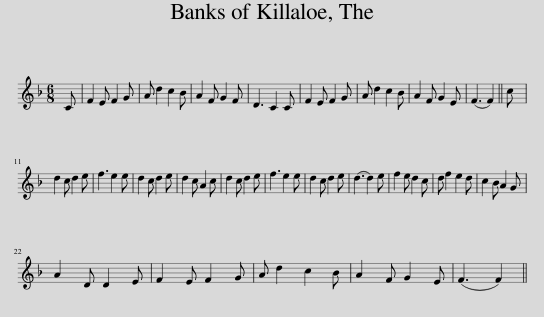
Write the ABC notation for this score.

X:1
L:1/8
M:6/8
I:linebreak $
K:F
V:1 treble
V:1
 C | F2 E F2 G | A d2 c2 B | A2 F G2 F | D3 C2 C | %5
 F2 E F2 G | A d2 c2 B | A2 F G2 E | (F3 F2) || c |$ %10
 d2 c d2 e | f3 e2 e | d2 c d2 e | d2 c A2 c | d2 c d2 e | %15
 f3 e2 e | d2 c d2 e | (d3 d2) e | f2 e d2 c | d f2 e2 d | %20
 c2 B A2 G |$ A2 D D2 E | F2 E F2 G | A d2 c2 B | A2 F G2 E | %25
 (F3 F2) || %26
